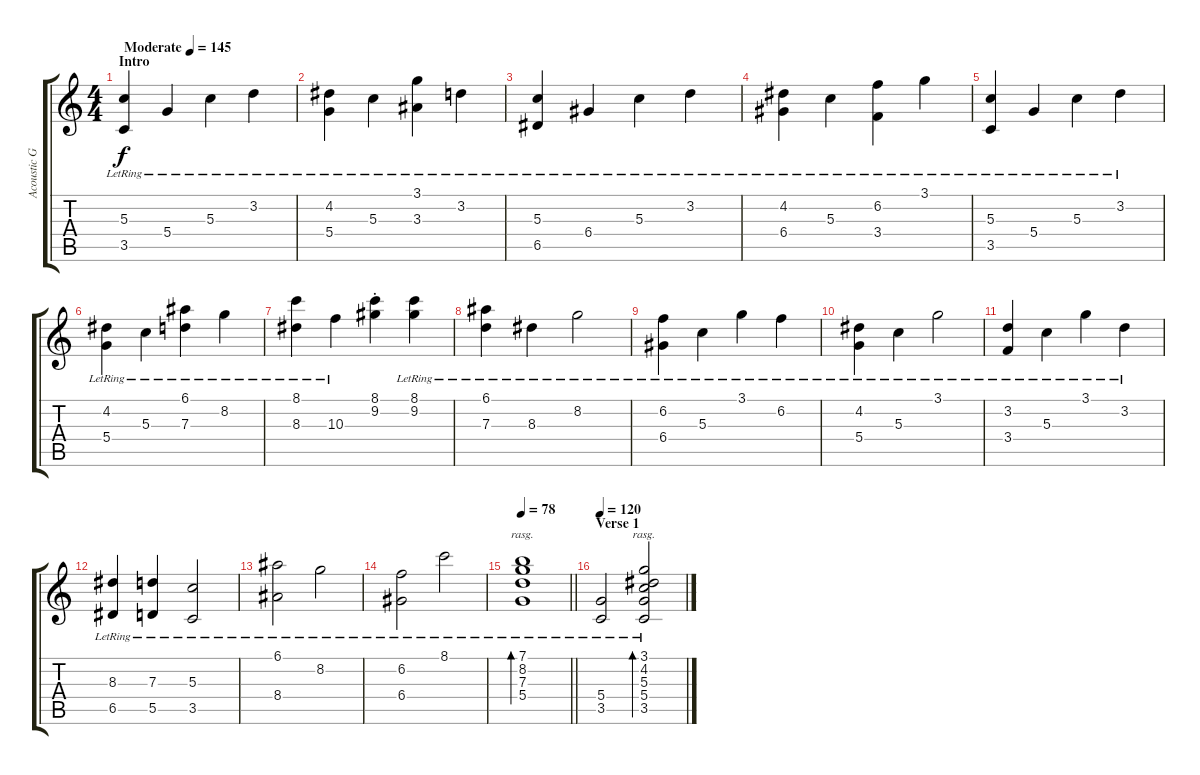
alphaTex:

\track ("Acoustic Guitar" "Acoustic G") {instrument acousticguitarsteel}
\staff {score tabs}
\tuning (E4 B3 G3 D3 A2 E2) {hide}
\ts (4 4)
\section ("" "Intro")
\tempo (145 "Moderate")
\clef g2
\ks c
(5.3{lr} 3.5{lr}).4{dy f instrument acousticguitarsteel} 5.4{lr}.4 5.3{lr}.4 3.2{lr}.4 |
(4.2{lr} 5.4{lr}).4 5.3{lr}.4 (3.1{lr} 3.3{lr}).4 3.2{lr}.4 |
(5.3{lr} 6.5{lr}).4 6.4{lr}.4 5.3{lr}.4 3.2{lr}.4 |
(4.2{lr} 6.4{lr}).4 5.3{lr}.4 (6.2{lr} 3.4{lr}).4 3.1{lr}.4 |
(5.3{lr} 3.5{lr}).4 5.4{lr}.4 5.3{lr}.4 3.2{lr}.4 |
(4.2{lr} 5.4{lr}).4 5.3{lr}.4 (6.1{lr} 7.3{lr}).4 8.2{lr}.4 |
(8.1{lr} 8.3{lr}).4 10.3{lr}.4 (8.1{st} 9.2{st}).4 (8.1{lr} 9.2).4 |
(6.1{lr} 7.3{lr}).4 8.3{lr}.4 8.2{lr}.2 |
(6.2{lr} 6.4{lr}).4 5.3{lr}.4 3.1{lr}.4 6.2{lr}.4 |
(4.2{lr} 5.4{lr}).4 5.3{lr}.4 3.1{lr}.2 |
(3.2{lr} 3.4{lr}).4 5.3{lr}.4 3.1{lr}.4 3.2{lr}.4 |
(8.3{lr} 6.5{lr}).4 (7.3{lr} 5.5{lr}).4 (5.3{lr} 3.5{lr}).2 |
(6.1 8.4{lr}).2 8.2{lr}.2 |
(6.2{lr} 6.4{lr}).2 8.1{lr}.2 |
\tempo 78
\barLineRight lightlight
(7.1{lr} 8.2{lr} 7.3{lr} 5.4{lr}).1{bd 240 rasg ii} |
\section ("" "Verse 1")
\tempo 120
(5.4{lr} 3.5{lr}).2{volume 8} (3.1{lr} 4.2{lr} 5.3{lr} 5.4{lr} 3.5{lr}).2{bd 120 rasg ii}
